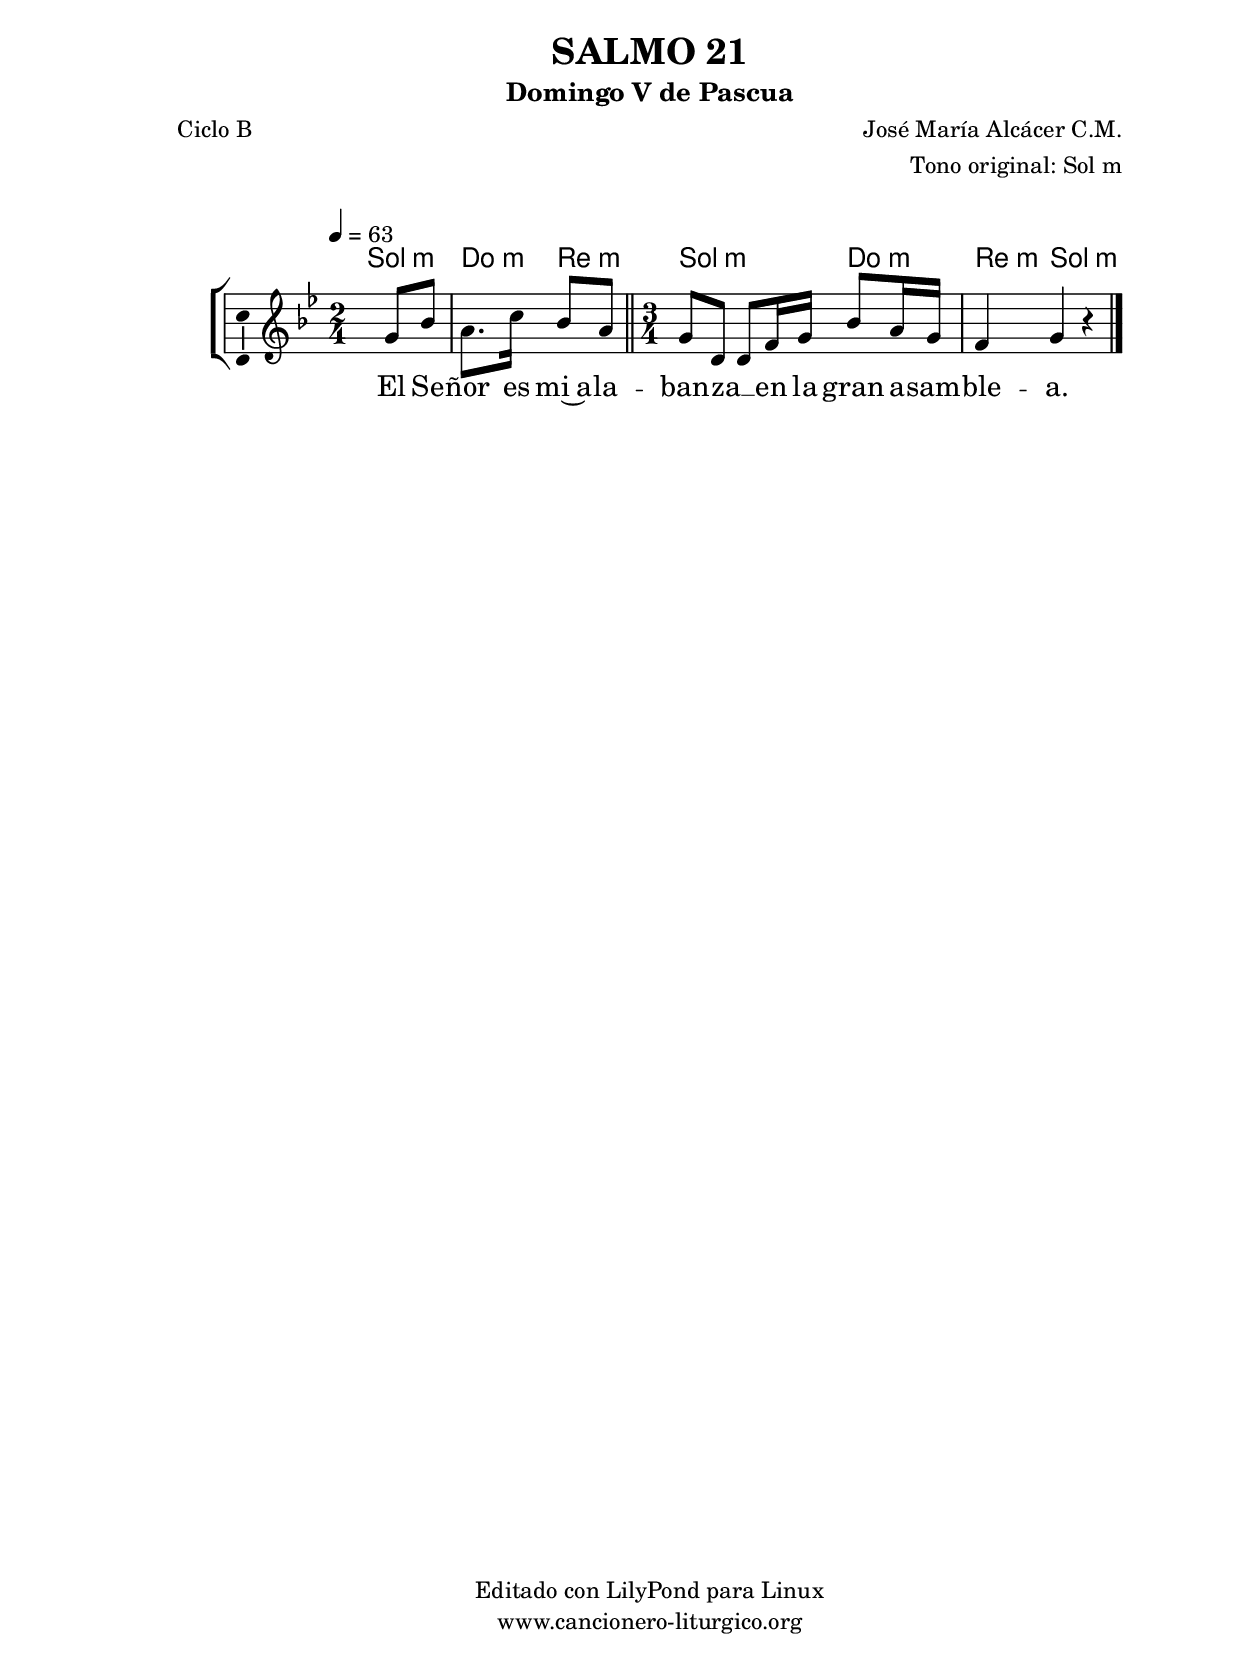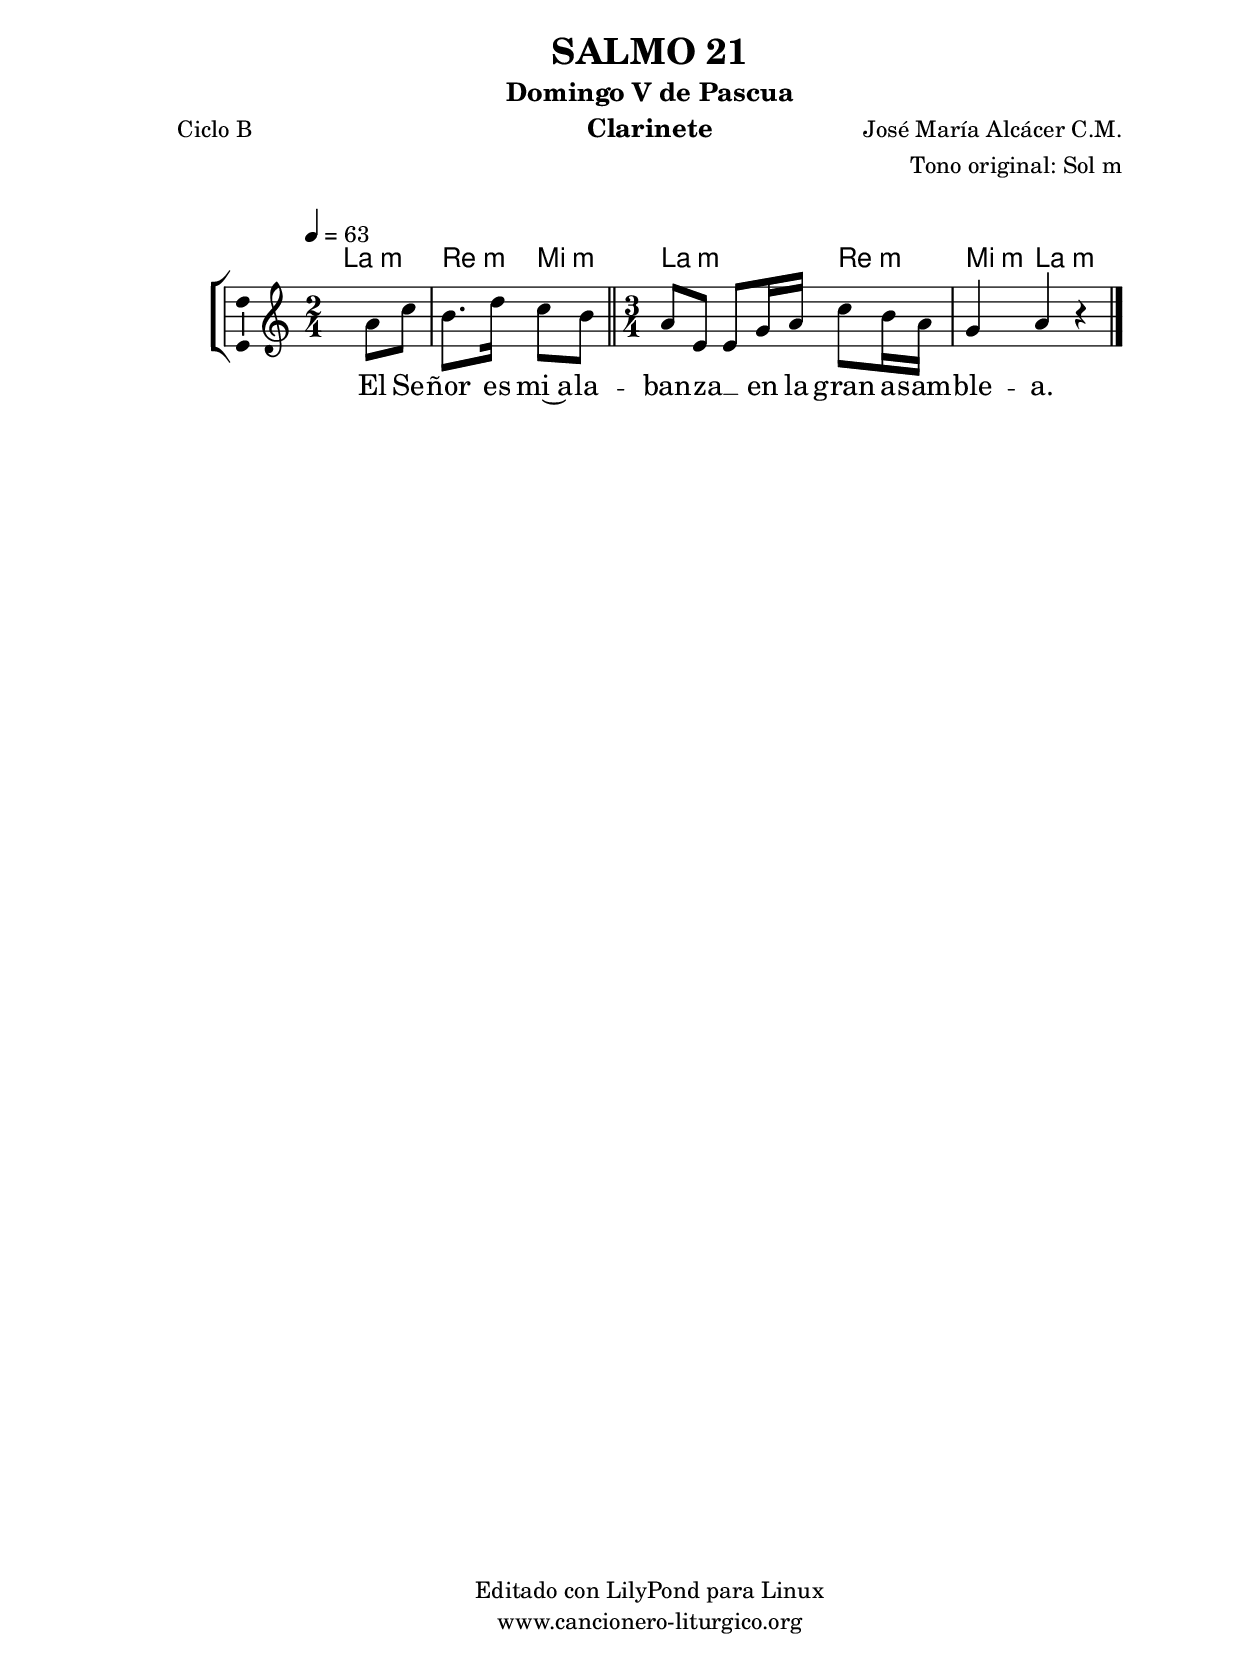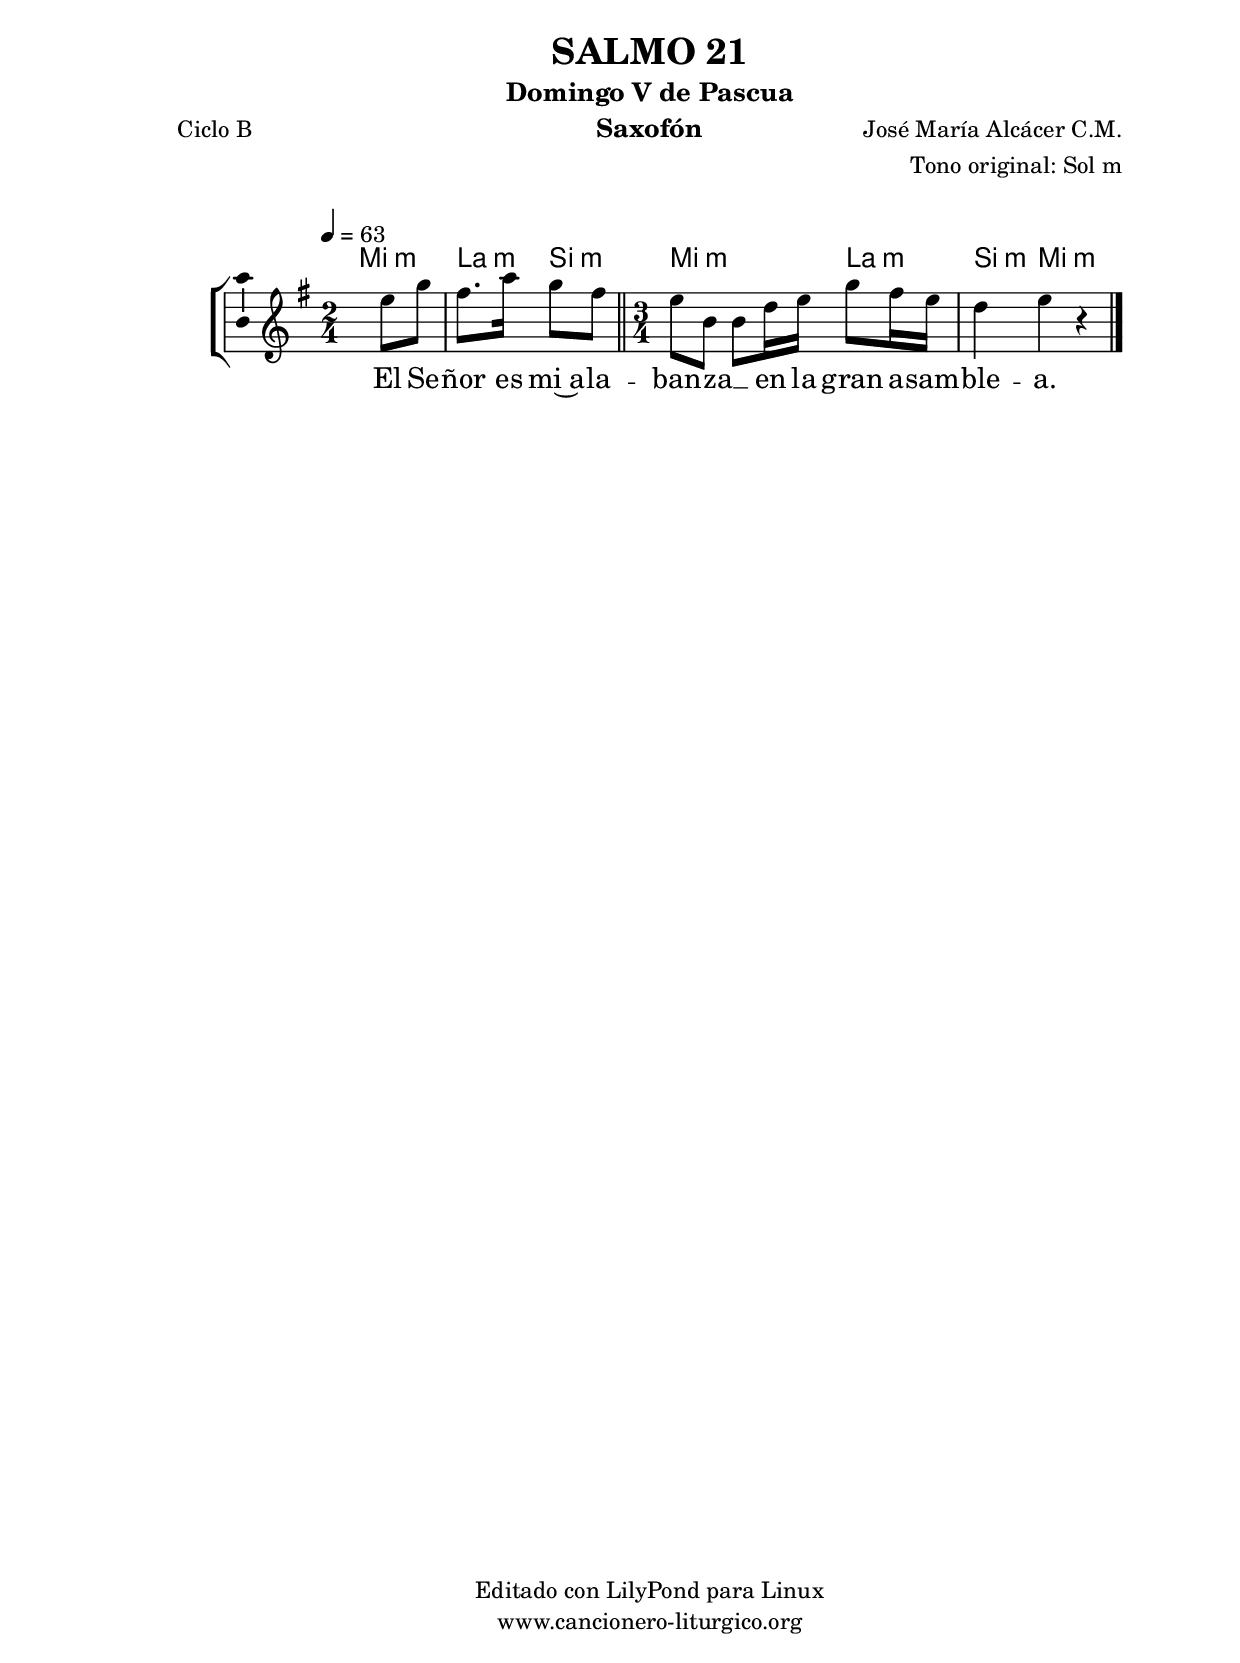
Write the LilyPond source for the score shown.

%
%para convertir .midi en .wav:
%timidity filename.midi -Ow -o finename.wav
%
%
%Para convertir de .wav a .mp3:
%lame -h -m j filename.wav
%
%
%para escuchar el midi:
%timidity nombrefichero.midi
%


%versión de lilypond para la que se ha escrito esta partitura:
\version "2.16.0"

	%Tamaño papel
	#(set-default-paper-size "a4")
	%Tamaño partitura
	#(set-global-staff-size 20)
	%No responde al pulsar sobre una nota
	#(ly:set-option 'point-and-click #f)

%parámetros del encabezamiento:
\header {
	title = "SALMO 21"
	subtitle = "Domingo V de Pascua"
	composer = "José María Alcácer C.M."
	poet = "Ciclo B"
	meter = ""
	arranger = "Tono original: Sol m"
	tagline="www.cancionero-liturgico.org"
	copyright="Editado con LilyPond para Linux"
	tiempo = "Pascua"
	usos = "Salmo"
	letra = "El Señor es mi alabanza en la gran asamblea."
	}

%parámetros asociados al papel:
\paper  {
	oddHeaderMarkup = \markup {\fill-line { \on-the-fly #not-first-page \fromproperty #'header:title \on-the-fly #not-first-page \fromproperty #'header:composer }}
	evenHeaderMarkup = \markup {\fill-line { \fromproperty #'header:composer \fromproperty #'header:title }}
	#(set-paper-size "a4")
	print-page-number = ##f
	first-page-number = 1
	print-first-page-number = ##f
%	head-separation = 3.0 \cm
	top-margin = 2.0 \cm
	bottom-margin = 0.5\cm
%%%	bottom-margin = -1.0\cm
	left-margin = 3.0 \cm
	line-width = 16.0 \cm 
	indent = 8\mm
	interscoreline = 2.\mm
	between-system-space = 15\mm
%	para que las partituras no llenen la hoja:
	ragged-bottom = ##t
%	idem para la última hoja:
	ragged-last-bottom = ##f
%	para que las partituras llenen el ancho del papel:
	ragged-last = ##f
	after-title-space = 2.5 \cm
%page-count=1
system-count=1

	%Flexible Vertical Spacing
%	markup-markup-spacing =
%	#'((basic-distance . 15) (minimum-distance . 15) (padding . 3))
	markup-system-spacing =
	#'((basic-distance . 15) (minimum-distance . 15) (padding . 3))
	system-system-spacing =
	#'((basic-distance . 15) (minimum-distance . 15) (padding . 3))
	score-system-spacing =
	#'((basic-distance . 15) (minimum-distance . 15) (padding . 5))
%	top-system-spacing = % header
%	#'((basic-distance . 8) (minimum-distance . 0) (padding . 3))
%	top-markup-spacing =
%	#'((basic-distance . 20) (minimum-distance . 20) (padding . 3))
	last-bottom-spacing = % footer
	#'((basic-distance . 5) (minimum-distance . 5) (padding . 3))
%	score-markup-spacing =
%	#'((basic-distance . 16) (minimum-distance . 13) (padding . 3))

	}


%parámetros que afectan a toda la partitura:
global =  {
	%clave de sol (G):
	\clef G
	%armadura:
%	\transpose f a
	\key g \minor
	\tempo 4=63
	\set Score.tempoHideNote = ##f
	}


acordes = {
	\italianChords
	\chordmode {
%	\transpose f a
{

g2:m c4:m d:m g2:m c4:m d:m g:m

	}
	}
}

melodia = 
%	\transpose f a
{
	\relative c''{

\time 2/4
s4 g8 bes
a8. c16 bes8 a
\bar "||"
\time 3/4
g8 d d f16 g bes8 a16 g
f4 g r4

	\bar "|."
	}
	}


texto = \lyricmode {
El Se -- ñor es mi~a -- la -- ban -- za __ _ en la gran a -- sam -- ble -- a.
	}


acordesStaff = \context ChordNames = acordesStaff <<
	\set chordChanges = ##t
	\acordes
	>>


vozStaff = \context Voice = vozStaff
\with {\consists "Ambitus_engraver"}
<<
%	\set Staff.instrumentName = ""
%	\set Staff.shortInstrumentName = ""
%	\set Staff.midiInstrument = #"clarinet"
%	\set Staff.midiInstrument = #"cello"
%	\set Staff.midiInstrument = #"flute"
	\set Staff.midiInstrument = #"electric guitar (jazz)"
%	\set Staff.midiInstrument = #"english horn"
%	\set Staff.midiInstrument = #"violin"
%	\set Staff.midiInstrument = #"glockenspiel"
	\set Staff.midiMinimumVolume = #0.7
	\set Staff.midiMaximumVolume = #0.9
	\global
	\melodia
	>>


textoStaff = \context Lyrics = textoStaff <<
	\lyricsto vozStaff \texto
	>>

\book {
	\score {
		\context ChoirStaff {
			\override StaffGroup.SystemStartBracket #'collapse-height = #1
			\override Score.SystemStartBar #'collapse-height = #1
			<<
			\acordesStaff
			\vozStaff
			\textoStaff
			>>
			}
		\layout {
	    		\context {
				\Lyrics
				\override LyricText #'font-size = #2
				}
	   		 \context {
				\Score
				%fontSize = #3
				\override StaffSymbol #'staff-space = #(magstep +3)
				%\override Beam #'thickness = #0.55
				%\override SpacingSpanner #'spacing-increment = #1.0
				%\override Slur #'height-limit = #1.5
				}
			}
		}
	\score {
		\unfoldRepeats
		\context ChoirStaff {
			<<
			\acordesStaff
			\vozStaff
			>>
			}
		\midi {
	  		\context {
	  			\Score
				tempoWholesPerMinute = #(ly:make-moment 70 4)
				}
			}
		}
	}

%Partitura para clarinete
#(define output-suffix "C")
\book {
	\header{
		instrument = "Clarinete"
		}
	\score {
		\context ChoirStaff {
			\override StaffGroup.SystemStartBracket #'collapse-height = #1
			\override Score.SystemStartBar #'collapse-height = #1
\transpose c d
			<<
			\acordesStaff
			\vozStaff
			\textoStaff
			>>
			}
		\layout {
	    		\context {
				\Lyrics
				\override LyricText #'font-size = #2
				}
	   		 \context {
				\Score
				%fontSize = #3
				\override StaffSymbol #'staff-space = #(magstep +3)
				%\override Beam #'thickness = #0.55
				%\override SpacingSpanner #'spacing-increment = #1.0
				%\override Slur #'height-limit = #1.5
				}
			}
		}
	}

%Partitura para saxofón
#(define output-suffix "S")
\book {
	\header{
		instrument = "Saxofón"
		}
	\score {
		\context ChoirStaff {
			\override StaffGroup.SystemStartBracket #'collapse-height = #1
			\override Score.SystemStartBar #'collapse-height = #1
\transpose c a
			<<
			\acordesStaff
			\vozStaff
			\textoStaff
			>>
			}
		\layout {
	    		\context {
				\Lyrics
				\override LyricText #'font-size = #2
				}
	   		 \context {
				\Score
				%fontSize = #3
				\override StaffSymbol #'staff-space = #(magstep +3)
				%\override Beam #'thickness = #0.55
				%\override SpacingSpanner #'spacing-increment = #1.0
				%\override Slur #'height-limit = #1.5
				}
			}
		}
	}

